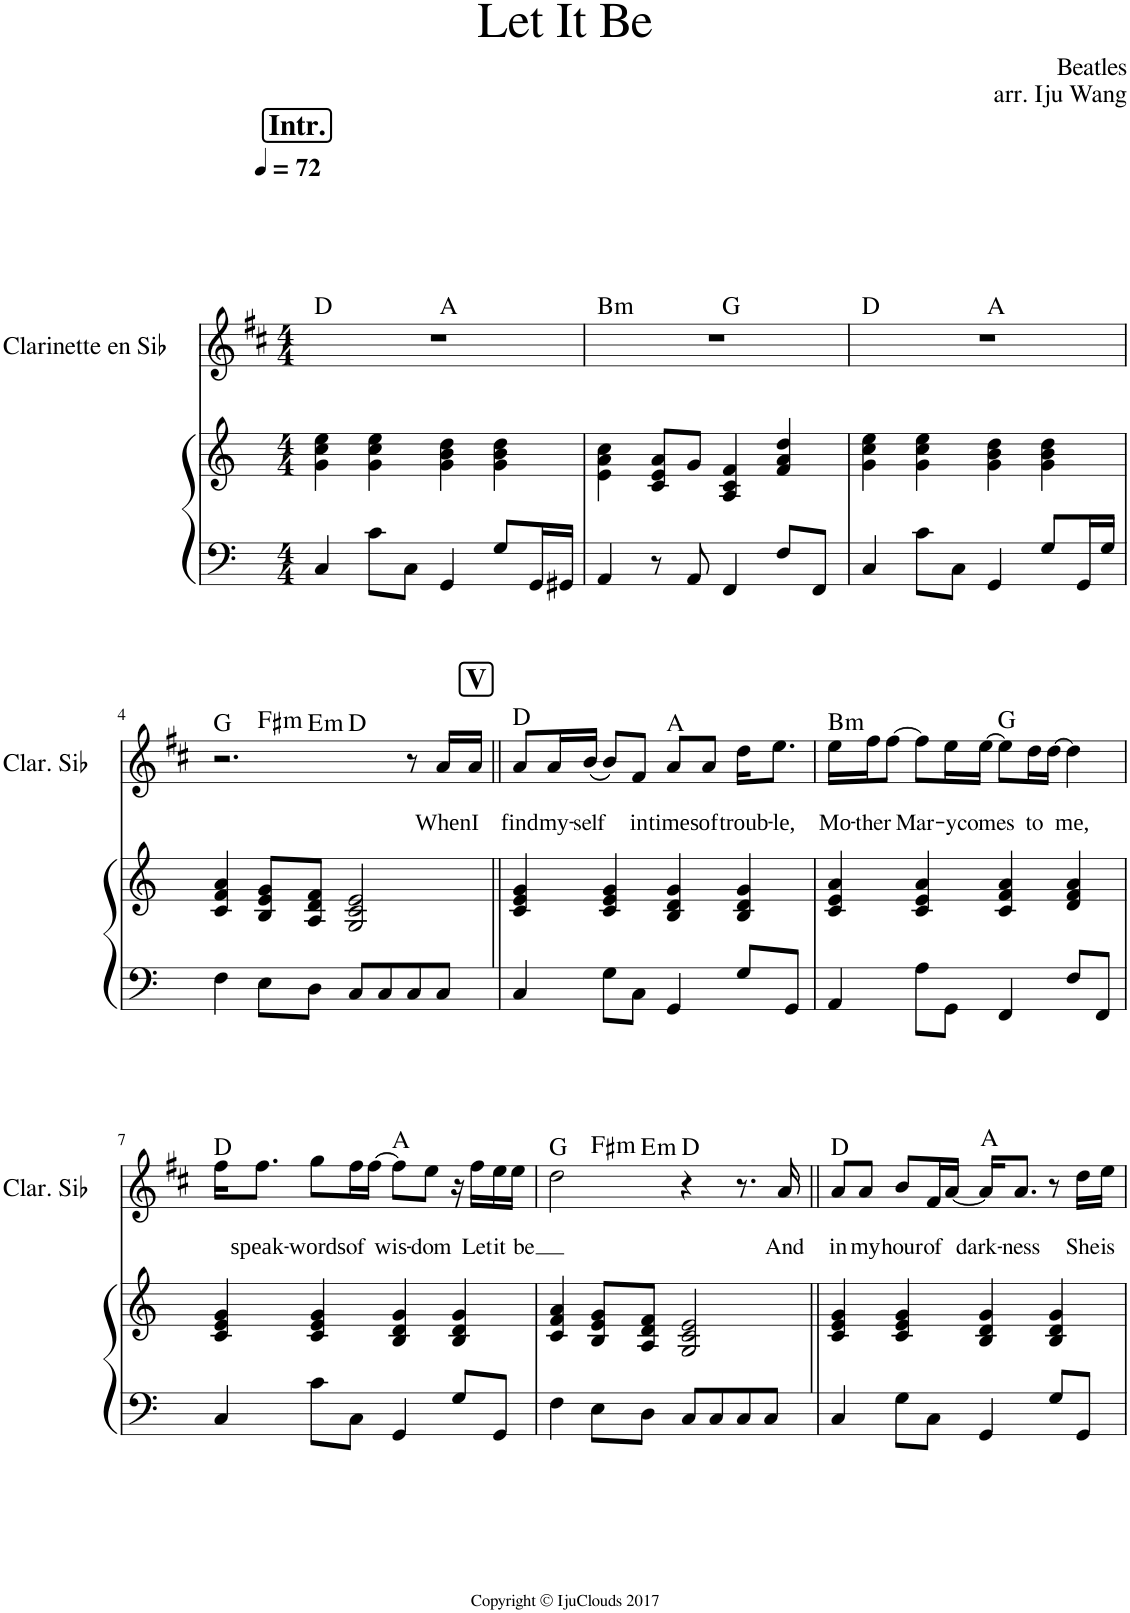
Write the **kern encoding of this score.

**kern	**kern	**kern	**text	**harte
*part2	*part2	*part1	*part1	*part1
*staff3	*staff2	*staff1	*staff1	*
*I"Piano	*	*I"Clarinette en Sib	*	*
*I'Pno	*	*I'Clar. Sib	*	*
*clefF4	*clefG2	*clefG2	*	*
*	*	*Trd1c2	*	*
*k[]	*k[]	*k[f#c#]	*	*
*M4/4	*M4/4	*M4/4	*	*
*MM72	*MM72	*MM72	*	*
!!LO:REH:place=s1:a:B:cj:fs=14:t=Intr.
=1	=1	=1	=1	=1
*	*	*^	*	*
4C/	4g\ 4cc\ 4ee\	1r	2ryy	.	D:maj
8c\L	4g\ 4cc\ 4ee\	.	.	.	.
8C\J	.	.	.	.	.
4GG/	4g\ 4b\ 4dd\	.	2ryy	.	A:maj
8G/L	4g\ 4b\ 4dd\	.	.	.	.
16GG/L	.	.	.	.	.
16GG#X/JJ	.	.	.	.	.
=2	=2	=2	=2	=2	=2
!	!	!	!	!	!LO:H:kt=m
4AA/	4e\ 4a\ 4cc\	1r	2ryy	.	B:min
8r	8c/ 8e/ 8a/L	.	.	.	.
8AA/	8g/J	.	.	.	.
4FF/	4A/ 4c/ 4f/	.	2ryy	.	G:maj
8F/L	4f/ 4a/ 4dd/	.	.	.	.
8FF/J	.	.	.	.	.
=3	=3	=3	=3	=3	=3
4C/	4g\ 4cc\ 4ee\	1r	2ryy	.	D:maj
8c\L	4g\ 4cc\ 4ee\	.	.	.	.
8C\J	.	.	.	.	.
4GG/	4g\ 4b\ 4dd\	.	2ryy	.	A:maj
8G/L	4g\ 4b\ 4dd\	.	.	.	.
16GG/L	.	.	.	.	.
16G/JJ	.	.	.	.	.
!!LO:LB:g=z
=4	=4	=4	=4	=4	=4
*	*	*^	*^	*	*
4F\	4c/ 4f/ 4a/	2.r	4ryy	4.ryy	2ryy	.	G:maj
!	!	!	!	!	!	!	!LO:H:kt=m
8E\L	8B/ 8e/ 8g/L	.	2.ryy	.	.	.	F#:min
!	!	!	!	!	!	!	!LO:H:kt=m
8D\J	8A/ 8d/ 8f/J	.	.	2ryy	.	.	E:min
8C/L	2G/ 2c/ 2e/	.	.	.	2ryy	.	D:maj
8C/	.	.	.	.	.	.	.
8C/	.	8r	.	.	.	.	.
!	!	!	!	!	!	!LO:LY:b	!
8C/J	.	16a/LL	.	8ryy	.	When	.
!	!	!	!	!	!	!LO:LY:b	!
.	.	16a/JJ	.	.	.	I	.
!!LO:REH:place=s1:a:B:cj:fs=14:t=V
=5||	=5||	=5||	=5||	=5||	=5||	=5||	=5||
!	!	!	!	!	!	!LO:LY:b	!
*	*	*v	*v	*v	*v	*	*
4C/	4c/ 4e/ 4g/	8a/L	find	D:maj
!	!	!	!LO:LY:b	!
.	.	16a/L	my-	.
!	!	!	!LO:LY:b	!
.	.	(16b/JJ	-self	.
8G\L	4c/ 4e/ 4g/	8b/L)	.	.
!	!	!	!LO:LY:b	!
8C\J	.	8f#/J	in	.
!	!	!	!LO:LY:b	!
4GG/	4B/ 4d/ 4g/	8a/L	times	A:maj
!	!	!	!LO:LY:b	!
.	.	8a/J	of	.
!	!	!	!LO:LY:b	!
8G/L	4B/ 4d/ 4g/	16dd\KL	troub-	.
!	!	!	!LO:LY:b	!
.	.	8.ee\J	-le,	.
8GG/J	.	.	.	.
=6	=6	=6	=6	=6
!	!	!	!LO:LY:b	!LO:H:kt=m
4AA/	4c/ 4e/ 4a/	16ee\LL	Mo-	B:min
!	!	!	!LO:LY:b	!
.	.	16ff#\J	-ther	.
!	!	!	!LO:LY:b	!
.	.	[8ff#\J	Mar-	.
8A\L	4c/ 4e/ 4a/	8ff#\L]	.	.
!	!	!	!LO:LY:b	!
8GG\J	.	16ee\L	-y	.
!	!	!	!LO:LY:b	!
.	.	[16ee\JJ	comes	.
4FF/	4c/ 4f/ 4a/	8ee\L]	.	G:maj
!	!	!	!LO:LY:b	!
.	.	16dd\L	to	.
!	!	!	!LO:LY:b	!
.	.	[16dd\JJ	me,	.
8F/L	4d/ 4f/ 4a/	4dd\]	.	.
8FF/J	.	.	.	.
!!LO:LB:g=z
=7	=7	=7	=7	=7
!	!	!	!LO:LY:b	!
4C/	4c/ 4e/ 4g/	16ff#\KL	speak-	D:maj
.	.	8.ff#\J	.	.
!	!	!	!LO:LY:b	!
8c\L	4c/ 4e/ 4g/	8gg\L	words	.
!	!	!	!LO:LY:b	!
8C\J	.	16ff#\L	of	.
!	!	!	!LO:LY:b	!
.	.	[16ff#\JJ	wis-	.
4GG/	4B/ 4d/ 4g/	8ff#\L]	.	A:maj
!	!	!	!LO:LY:b	!
.	.	8ee\J	-dom	.
8G/L	4B/ 4d/ 4g/	16r	.	.
!	!	!	!LO:LY:b	!
.	.	16ff#\LL	Let	.
!	!	!	!LO:LY:b	!
8GG/J	.	16ee\	it	.
!	!	!	!LO:LY:b	!
.	.	16ee\JJ	be	.
=8	=8	=8	=8	=8
*	*	*^	*	*
*	*	*	*^	*	*
4F\	4c/ 4f/ 4a/	2dd\	4ryy	4.ryy	.	G:maj
!	!	!	!	!	!	!LO:H:kt=m
8E\L	8B/ 8e/ 8g/L	.	2.ryy	.	.	F#:min
!	!	!	!	!	!	!LO:H:kt=m
8D\J	8A/ 8d/ 8f/J	.	.	2ryy	.	E:min
8C/L	2G/ 2c/ 2e/	4r	.	.	.	D:maj
8C/	.	.	.	.	.	.
8C/	.	8.r	.	.	.	.
8C/J	.	.	.	8ryy	.	.
!	!	!	!	!	!LO:LY:b	!
.	.	16a/	.	.	And	.
=9||	=9||	=9||	=9||	=9||	=9||	=9||
!	!	!	!	!	!LO:LY:b	!
*	*	*v	*v	*v	*	*
4C/	4c/ 4e/ 4g/	8a/L	in	D:maj
!	!	!	!LO:LY:b	!
.	.	8a/J	my	.
!	!	!	!LO:LY:b	!
8G\L	4c/ 4e/ 4g/	8b/L	hour	.
!	!	!	!LO:LY:b	!
8C\J	.	16f#/L	of	.
!	!	!	!LO:LY:b	!
.	.	[16a/JJ	dark-	.
4GG/	4B/ 4d/ 4g/	16a/KL]	.	A:maj
!	!	!	!LO:LY:b	!
.	.	8.a/J	-ness	.
8G/L	4B/ 4d/ 4g/	8r	.	.
!	!	!	!LO:LY:b	!
8GG/J	.	16dd\LL	She	.
!	!	!	!LO:LY:b	!
.	.	16ee\JJ	is	.
=	=	=	=	=
*-	*-	*-	*-	*-
